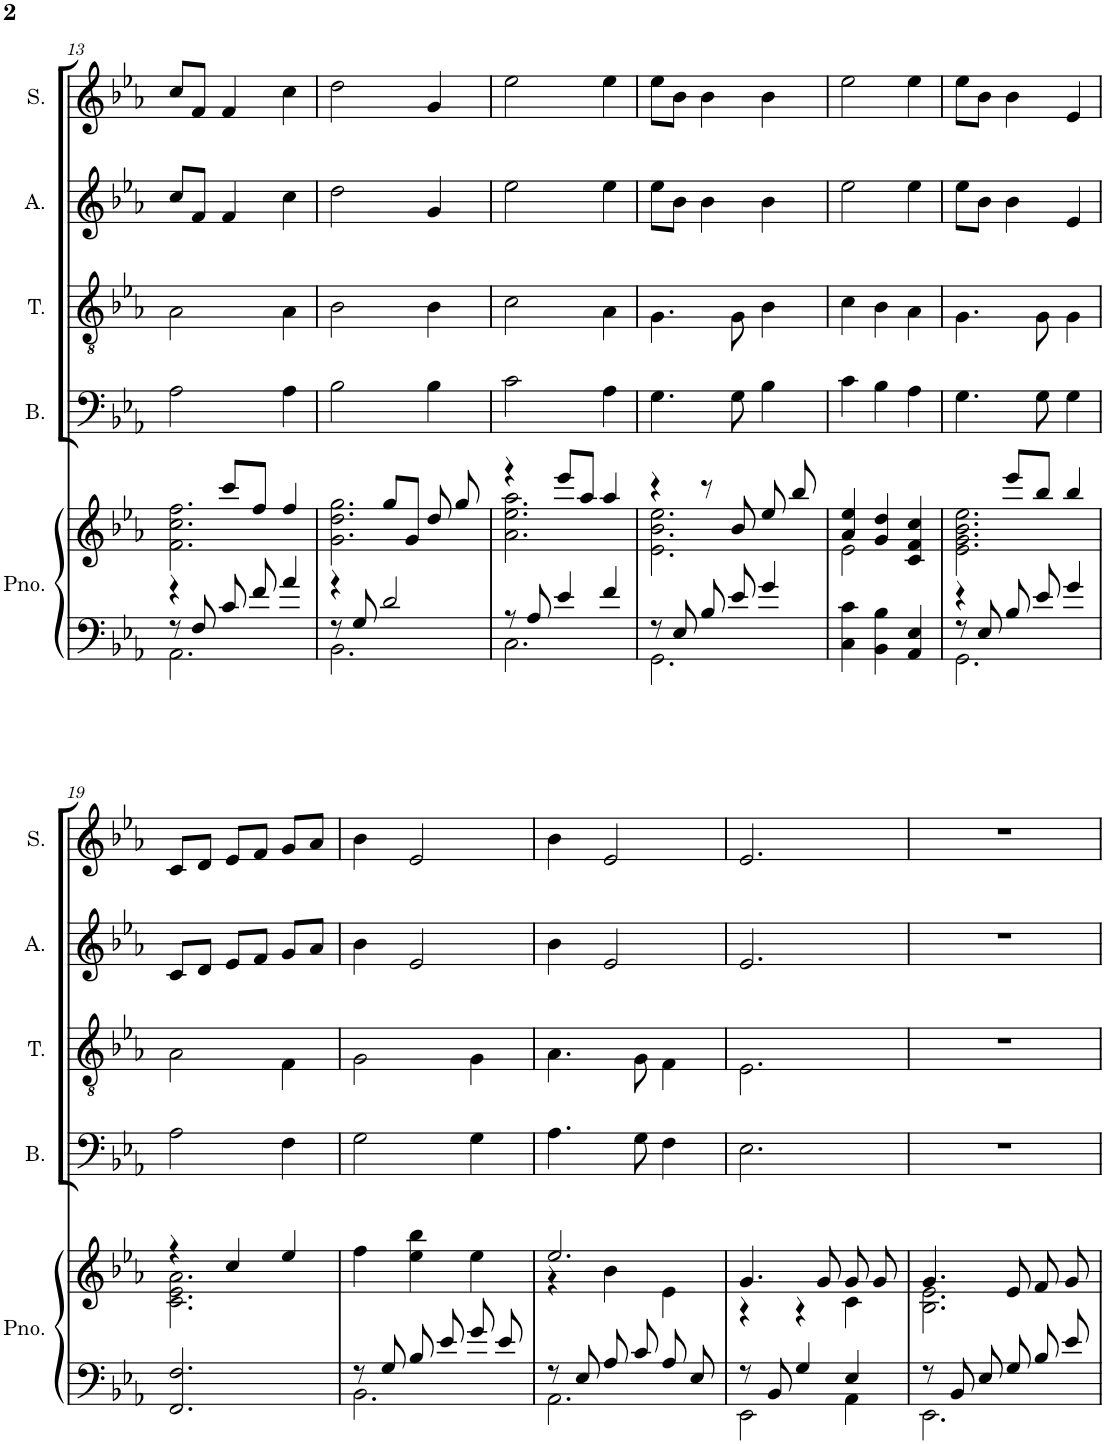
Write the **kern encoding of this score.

**kern	**kern	**kern	**kern	**kern	**kern
*part5	*part5	*part4	*part3	*part2	*part1
*staff6	*staff5	*staff4	*staff3	*staff2	*staff1
*I"Piano	*	*I"Bass	*I"Tenor	*I"Alto	*I"Soprano
*I'Pno.	*	*I'B.	*I'T.	*I'A.	*I'S.
!!LO:PB:g=z
*clefF4	*clefG2	*clefF4	*clefGv2	*clefG2	*clefG2
*k[b-e-a-]	*k[b-e-a-]	*k[b-e-a-]	*k[b-e-a-]	*k[b-e-a-]	*k[b-e-a-]
*M3/4	*M3/4	*M3/4	*M3/4	*M3/4	*M3/4
=13	=13	=13	=13	=13	=13
*^	*^	*	*	*	*
8r	2.AA-\	2.f\ 2.cc\ 2.ff\	4r	2A-\	2A-\	8cc/L	8cc/L
8F/	.	.	.	.	.	8f/J	8f/J
8c/L	.	.	8ccc/L	.	.	4f/	4f/
8f/J	.	.	8ff/J	.	.	.	.
4a-/	.	.	4ff/	4A-\	4A-\	4cc\	4cc\
=14	=14	=14	=14	=14	=14	=14	=14
8r	2.BB-\	2.g\ 2.dd\ 2.gg\	4r	2B-\	2B-\	2dd\	2dd\
8G/	.	.	.	.	.	.	.
2d/	.	.	8gg/L	.	.	.	.
.	.	.	8g/J	.	.	.	.
.	.	.	8dd/	4B-\	4B-\	4g/	4g/
.	.	.	8gg/	.	.	.	.
=15	=15	=15	=15	=15	=15	=15	=15
8r	2.C\	4r	2.a-\ 2.ee-\ 2.aa-\	2c\	2c\	2ee-\	2ee-\
8A-/	.	.	.	.	.	.	.
4e-/	.	8eee-/L	.	.	.	.	.
.	.	8aa-/J	.	.	.	.	.
4f/	.	4aa-/	.	4A-\	4A-\	4ee-\	4ee-\
=16	=16	=16	=16	=16	=16	=16	=16
8r	2.GG\	4r	2.e-\ 2.b-\ 2.ee-\	4.G\	4.G\	8ee-\L	8ee-\L
8E-/	.	.	.	.	.	8b-\J	8b-\J
8B-/L	.	8r	.	.	.	4b-\	4b-\
8e-/J	.	8b-/	.	8G\	8G\	.	.
4g/	.	8ee-/	.	4B-\	4B-\	4b-\	4b-\
.	.	8bb-/	.	.	.	.	.
*v	*v	*	*	*	*	*	*
=17	=17	=17	=17	=17	=17	=17
4C\ 4c\	4a-/ 4ee-/	2e-\	4c\	4c\	2ee-\	2ee-\
4BB-\ 4B-\	4g/ 4dd/	.	4B-\	4B-\	.	.
4AA-/ 4E-/	4c/ 4f/ 4cc/	4ryy	4A-\	4A-\	4ee-\	4ee-\
=18	=18	=18	=18	=18	=18	=18
*^	*	*	*	*	*	*
8r	2.GG\	2.e-\ 2.g\ 2.b-\ 2.ee-\	4r	4.G\	4.G\	8ee-\L	8ee-\L
8E-/	.	.	.	.	.	8b-\J	8b-\J
8B-/L	.	.	8eee-/L	.	.	4b-\	4b-\
8e-/J	.	.	8bb-/J	8G\	8G\	.	.
4g/	.	.	4bb-/	4G\	4G\	4e-/	4e-/
*v	*v	*	*	*	*	*	*
!!LO:LB:g=z
=19	=19	=19	=19	=19	=19	=19
2.FF/ 2.F/	4r	2.c\ 2.e-\ 2.a-\	2A-\	2A-\	8c/L	8c/L
.	.	.	.	.	8d/J	8d/J
.	4cc/	.	.	.	8e-/L	8e-/L
.	.	.	.	.	8f/J	8f/J
.	4ee-/	.	4F\	4F\	8g/L	8g/L
.	.	.	.	.	8a-/J	8a-/J
*	*v	*v	*	*	*	*
=20	=20	=20	=20	=20	=20
*^	*	*	*	*	*
8r	2.BB-\	4ff\	2G\	2G\	4b-\	4b-\
8G/	.	.	.	.	.	.
8B-/L	.	4ee-\ 4bb-\	.	.	2e-/	2e-/
8e-/J	.	.	.	.	.	.
8g/L	.	4ee-\	4G\	4G\	.	.
8e-/J	.	.	.	.	.	.
=21	=21	=21	=21	=21	=21	=21
*	*	*^	*	*	*	*
8r	2.AA-\	2.ee-/	4r	4.A-\	4.A-\	4b-\	4b-\
8E-/	.	.	.	.	.	.	.
8A-/L	.	.	4b-\	.	.	2e-/	2e-/
8c/J	.	.	.	8G\	8G\	.	.
8A-/L	.	.	4e-\	4F\	4F\	.	.
8E-/J	.	.	.	.	.	.	.
=22	=22	=22	=22	=22	=22	=22	=22
8r	2EE-\	4.g/	4r	2.E-\	2.E-\	2.e-/	2.e-/
8BB-/	.	.	.	.	.	.	.
4G/	.	.	4r	.	.	.	.
.	.	8g/	.	.	.	.	.
4E-/	4AA-\	8g/	4c\	.	.	.	.
.	.	8g/	.	.	.	.	.
=23	=23	=23	=23	=23	=23	=23	=23
8r	2.EE-\	4.g/	2.B-\ 2.e-\	2.r	2.r	2.r	2.r
8BB-/	.	.	.	.	.	.	.
8E-/L	.	.	.	.	.	.	.
8G/J	.	8e-/	.	.	.	.	.
8B-/L	.	8f/	.	.	.	.	.
8e-/J	.	8g/	.	.	.	.	.
*v	*v	*	*	*	*	*	*
*	*v	*v	*	*	*	*
=	=	=	=	=	=
*-	*-	*-	*-	*-	*-
